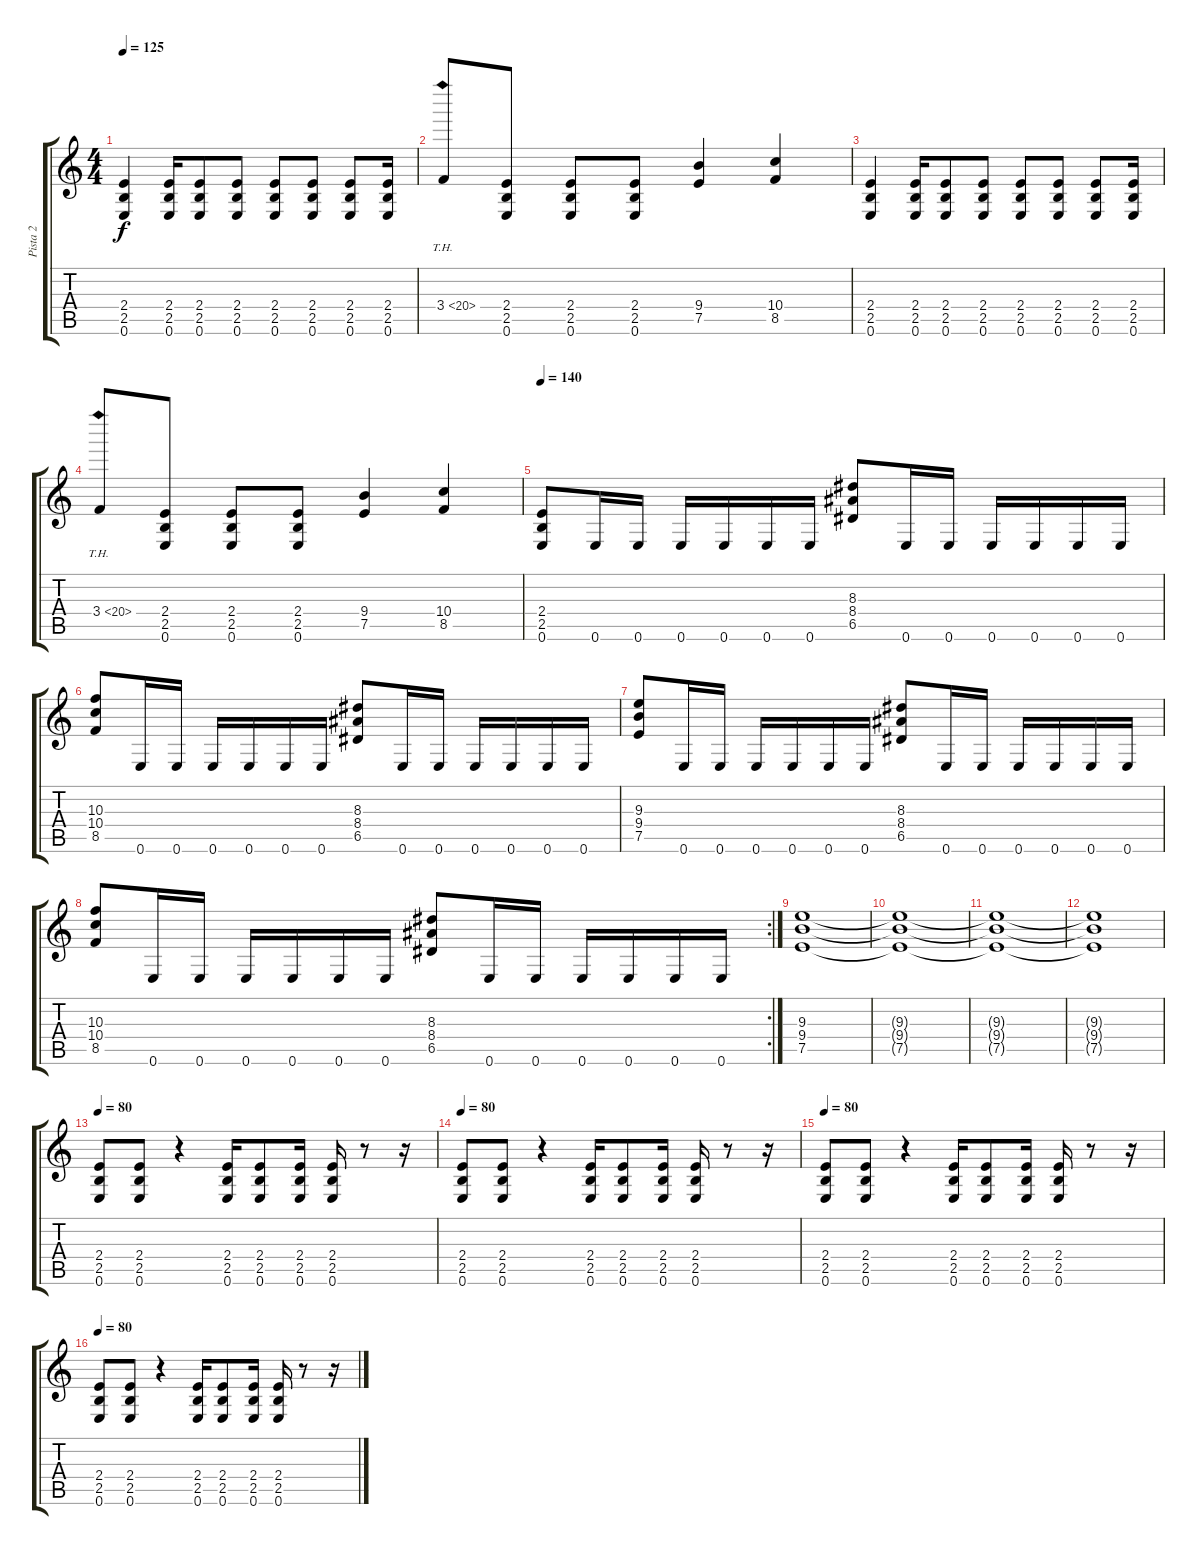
\track ("Pista 2" "Pista 2") {instrument distortionguitar}
\staff {score tabs}
\tuning (E4 B3 G3 D3 A2 E2) {hide}
\ts (4 4)
\tempo 125
\clef g2
\ks c
(2.4 2.5 0.6).4{dy f} (2.4 2.5 0.6).16 (2.4 2.5 0.6).8 (2.4 2.5 0.6).8 (2.4 2.5 0.6).8 (2.4 2.5 0.6).8 (2.4 2.5 0.6).8 (2.4 2.5 0.6).16 |
3.4{th 17}.8 (2.4 2.5 0.6).8 (2.4 2.5 0.6).8 (2.4 2.5 0.6).8 (9.4 7.5).4 (10.4 8.5).4 |
(2.4 2.5 0.6).4 (2.4 2.5 0.6).16 (2.4 2.5 0.6).8 (2.4 2.5 0.6).8 (2.4 2.5 0.6).8 (2.4 2.5 0.6).8 (2.4 2.5 0.6).8 (2.4 2.5 0.6).16 |
3.4{th 17}.8 (2.4 2.5 0.6).8 (2.4 2.5 0.6).8 (2.4 2.5 0.6).8 (9.4 7.5).4 (10.4 8.5).4 |
\tempo 140
(2.4 2.5 0.6).8 0.6.16 0.6.16 0.6.16 0.6.16 0.6.16 0.6.16 (8.3 8.4 6.5).8 0.6.16 0.6.16 0.6.16 0.6.16 0.6.16 0.6.16 |
(10.3 10.4 8.5).8 0.6.16 0.6.16 0.6.16 0.6.16 0.6.16 0.6.16 (8.3 8.4 6.5).8 0.6.16 0.6.16 0.6.16 0.6.16 0.6.16 0.6.16 |
(9.3 9.4 7.5).8 0.6.16 0.6.16 0.6.16 0.6.16 0.6.16 0.6.16 (8.3 8.4 6.5).8 0.6.16 0.6.16 0.6.16 0.6.16 0.6.16 0.6.16 |
\rc 2
(10.3 10.4 8.5).8 0.6.16 0.6.16 0.6.16 0.6.16 0.6.16 0.6.16 (8.3 8.4 6.5).8 0.6.16 0.6.16 0.6.16 0.6.16 0.6.16 0.6.16 |
(9.3 9.4 7.5).1 |
(9.3{t} 9.4{t} 7.5{t}).1 |
(9.3{t} 9.4{t} 7.5{t}).1 |
(9.3{t} 9.4{t} 7.5{t}).1 |
\tempo 80
(2.4 2.5 0.6).8 (2.4 2.5 0.6).8 r.4 (2.4 2.5 0.6).16 (2.4 2.5 0.6).8 (2.4 2.5 0.6).16 (2.4 2.5 0.6).16 r.8 r.16 |
\tempo 80
(2.4 2.5 0.6).8 (2.4 2.5 0.6).8 r.4 (2.4 2.5 0.6).16 (2.4 2.5 0.6).8 (2.4 2.5 0.6).16 (2.4 2.5 0.6).16 r.8 r.16 |
\tempo 80
(2.4 2.5 0.6).8 (2.4 2.5 0.6).8 r.4 (2.4 2.5 0.6).16 (2.4 2.5 0.6).8 (2.4 2.5 0.6).16 (2.4 2.5 0.6).16 r.8 r.16 |
\tempo 80
(2.4 2.5 0.6).8 (2.4 2.5 0.6).8 r.4 (2.4 2.5 0.6).16 (2.4 2.5 0.6).8 (2.4 2.5 0.6).16 (2.4 2.5 0.6).16 r.8 r.16
